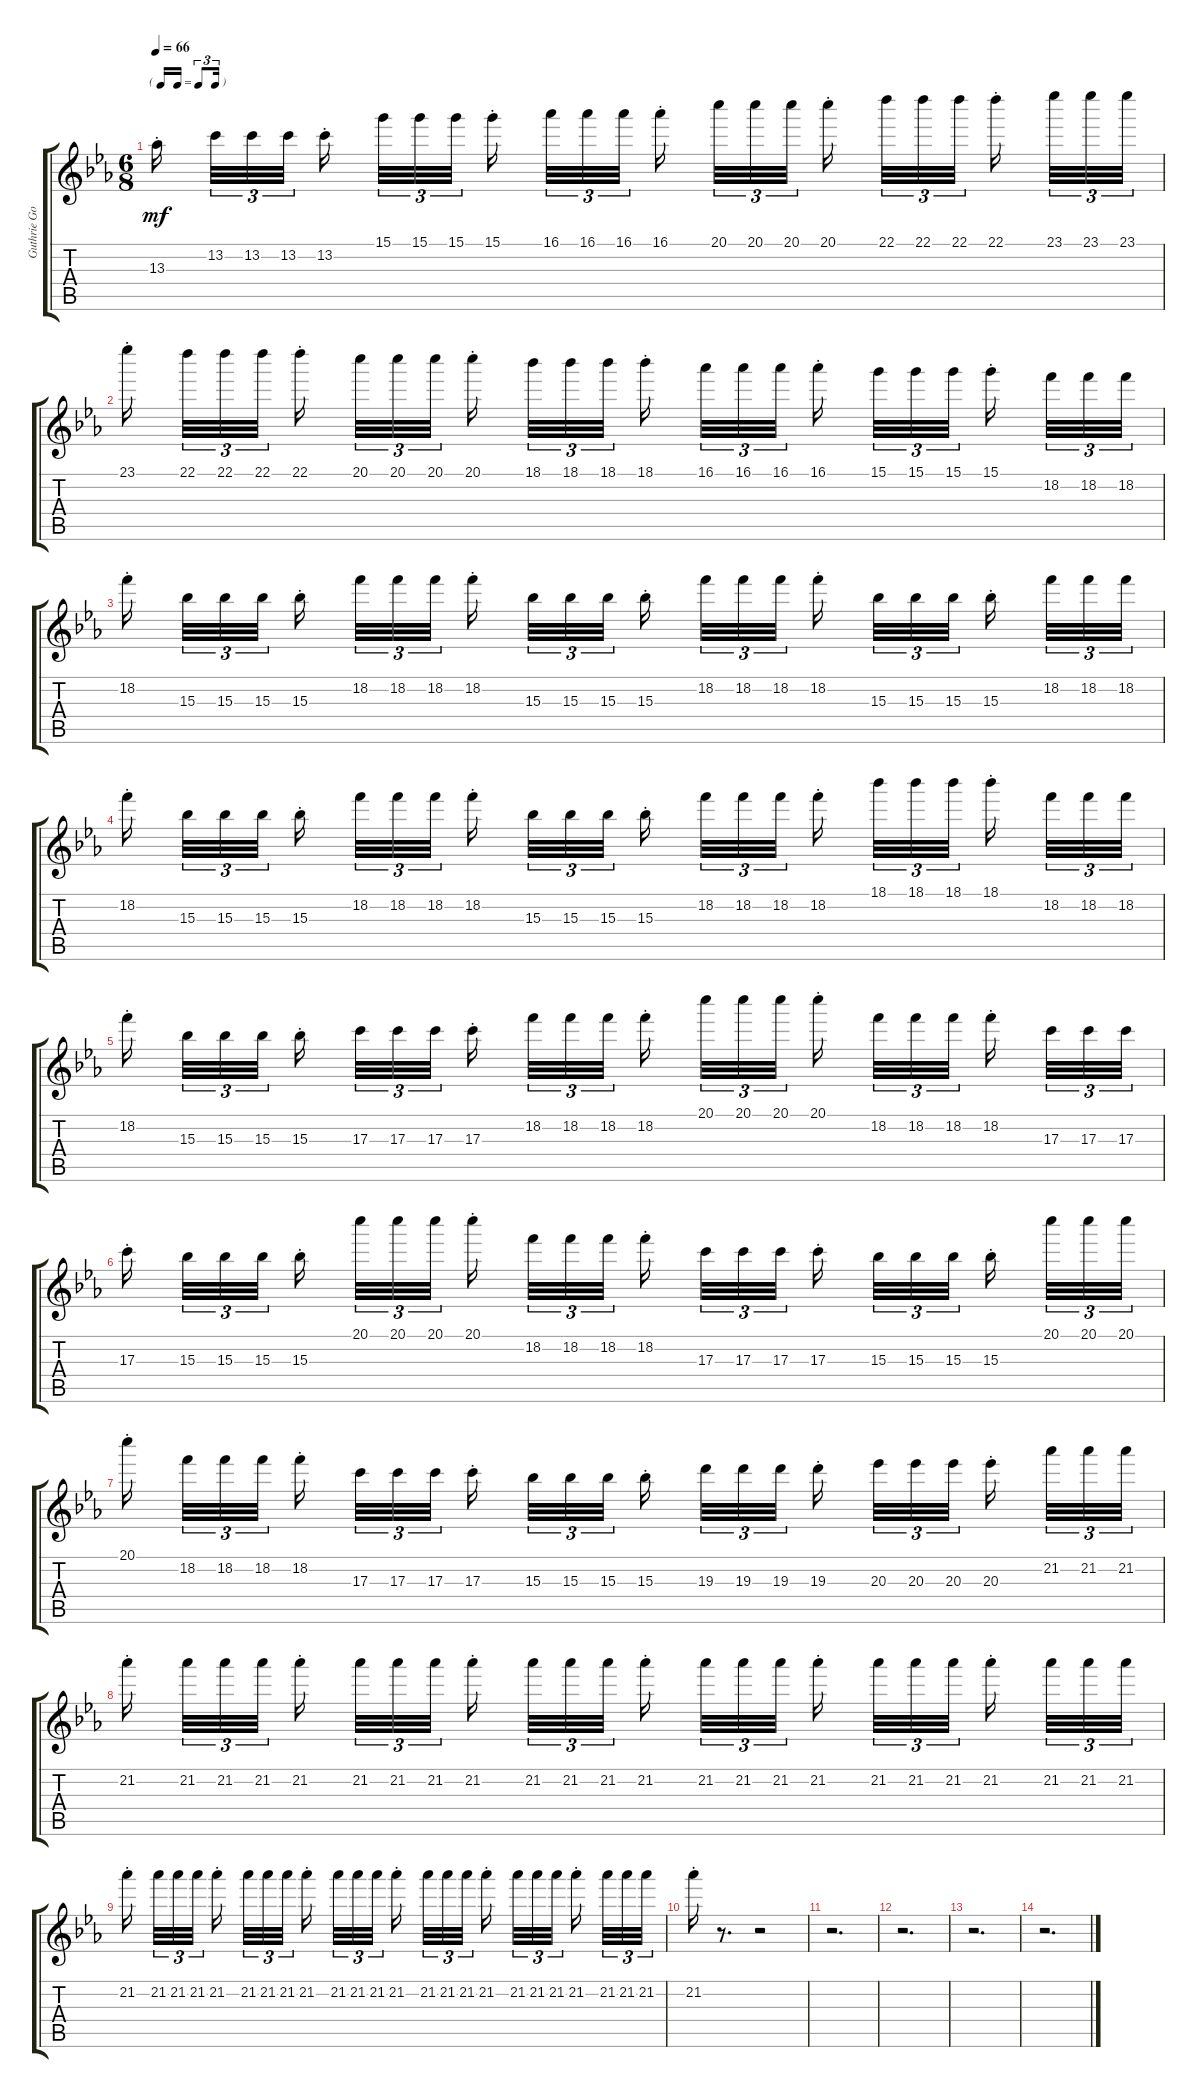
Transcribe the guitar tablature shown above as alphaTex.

\track ("Guthrie Govan, Lead Guitar R" "Guthrie Go") {instrument overdrivenguitar}
\staff {score tabs}
\tuning (E4 B3 G3 D3 A2 E2) {hide}
\ts (6 8)
\tf triplet16th
\tempo 66
\clef g2
\ks cminor
13.3{st}.16{dy mf beam splitsecondary} 13.2.32{tu (3 2)} 13.2.32{tu (3 2)} 13.2.32{tu (3 2) beam splitsecondary} 13.2{st}.16{beam splitsecondary} 15.1.32{tu (3 2)} 15.1.32{tu (3 2)} 15.1.32{tu (3 2) beam splitsecondary} 15.1{st}.16{beam splitsecondary} 16.1.32{tu (3 2)} 16.1.32{tu (3 2)} 16.1.32{tu (3 2)} 16.1{st}.16{beam splitsecondary} 20.1.32{tu (3 2)} 20.1.32{tu (3 2)} 20.1.32{tu (3 2) beam splitsecondary} 20.1{st}.16{beam splitsecondary} 22.1.32{tu (3 2)} 22.1.32{tu (3 2)} 22.1.32{tu (3 2) beam splitsecondary} 22.1{st}.16{beam splitsecondary} 23.1.32{tu (3 2)} 23.1.32{tu (3 2)} 23.1.32{tu (3 2)} |
23.1{st}.16{beam splitsecondary} 22.1.32{tu (3 2)} 22.1.32{tu (3 2)} 22.1.32{tu (3 2) beam splitsecondary} 22.1{st}.16{beam splitsecondary} 20.1.32{tu (3 2)} 20.1.32{tu (3 2)} 20.1.32{tu (3 2) beam splitsecondary} 20.1{st}.16{beam splitsecondary} 18.1.32{tu (3 2)} 18.1.32{tu (3 2)} 18.1.32{tu (3 2)} 18.1{st}.16{beam splitsecondary} 16.1.32{tu (3 2)} 16.1.32{tu (3 2)} 16.1.32{tu (3 2) beam splitsecondary} 16.1{st}.16{beam splitsecondary} 15.1.32{tu (3 2)} 15.1.32{tu (3 2)} 15.1.32{tu (3 2) beam splitsecondary} 15.1{st}.16{beam splitsecondary} 18.2.32{tu (3 2)} 18.2.32{tu (3 2)} 18.2.32{tu (3 2)} |
18.2{st}.16{beam splitsecondary} 15.3.32{tu (3 2)} 15.3.32{tu (3 2)} 15.3.32{tu (3 2) beam splitsecondary} 15.3{st}.16{beam splitsecondary} 18.2.32{tu (3 2)} 18.2.32{tu (3 2)} 18.2.32{tu (3 2) beam splitsecondary} 18.2{st}.16{beam splitsecondary} 15.3.32{tu (3 2)} 15.3.32{tu (3 2)} 15.3.32{tu (3 2)} 15.3{st}.16{beam splitsecondary} 18.2.32{tu (3 2)} 18.2.32{tu (3 2)} 18.2.32{tu (3 2) beam splitsecondary} 18.2{st}.16{beam splitsecondary} 15.3.32{tu (3 2)} 15.3.32{tu (3 2)} 15.3.32{tu (3 2) beam splitsecondary} 15.3{st}.16{beam splitsecondary} 18.2.32{tu (3 2)} 18.2.32{tu (3 2)} 18.2.32{tu (3 2)} |
18.2{st}.16{beam splitsecondary} 15.3.32{tu (3 2)} 15.3.32{tu (3 2)} 15.3.32{tu (3 2) beam splitsecondary} 15.3{st}.16{beam splitsecondary} 18.2.32{tu (3 2)} 18.2.32{tu (3 2)} 18.2.32{tu (3 2) beam splitsecondary} 18.2{st}.16{beam splitsecondary} 15.3.32{tu (3 2)} 15.3.32{tu (3 2)} 15.3.32{tu (3 2)} 15.3{st}.16{beam splitsecondary} 18.2.32{tu (3 2)} 18.2.32{tu (3 2)} 18.2.32{tu (3 2) beam splitsecondary} 18.2{st}.16{beam splitsecondary} 18.1.32{tu (3 2)} 18.1.32{tu (3 2)} 18.1.32{tu (3 2) beam splitsecondary} 18.1{st}.16{beam splitsecondary} 18.2.32{tu (3 2)} 18.2.32{tu (3 2)} 18.2.32{tu (3 2)} |
18.2{st}.16{beam splitsecondary} 15.3.32{tu (3 2)} 15.3.32{tu (3 2)} 15.3.32{tu (3 2) beam splitsecondary} 15.3{st}.16{beam splitsecondary} 17.3.32{tu (3 2)} 17.3.32{tu (3 2)} 17.3.32{tu (3 2) beam splitsecondary} 17.3{st}.16{beam splitsecondary} 18.2.32{tu (3 2)} 18.2.32{tu (3 2)} 18.2.32{tu (3 2)} 18.2{st}.16{beam splitsecondary} 20.1.32{tu (3 2)} 20.1.32{tu (3 2)} 20.1.32{tu (3 2) beam splitsecondary} 20.1{st}.16{beam splitsecondary} 18.2.32{tu (3 2)} 18.2.32{tu (3 2)} 18.2.32{tu (3 2) beam splitsecondary} 18.2{st}.16{beam splitsecondary} 17.3.32{tu (3 2)} 17.3.32{tu (3 2)} 17.3.32{tu (3 2)} |
17.3{st}.16{beam splitsecondary} 15.3.32{tu (3 2)} 15.3.32{tu (3 2)} 15.3.32{tu (3 2) beam splitsecondary} 15.3{st}.16{beam splitsecondary} 20.1.32{tu (3 2)} 20.1.32{tu (3 2)} 20.1.32{tu (3 2) beam splitsecondary} 20.1{st}.16{beam splitsecondary} 18.2.32{tu (3 2)} 18.2.32{tu (3 2)} 18.2.32{tu (3 2)} 18.2{st}.16{beam splitsecondary} 17.3.32{tu (3 2)} 17.3.32{tu (3 2)} 17.3.32{tu (3 2) beam splitsecondary} 17.3{st}.16{beam splitsecondary} 15.3.32{tu (3 2)} 15.3.32{tu (3 2)} 15.3.32{tu (3 2) beam splitsecondary} 15.3{st}.16{beam splitsecondary} 20.1.32{tu (3 2)} 20.1.32{tu (3 2)} 20.1.32{tu (3 2)} |
20.1{st}.16{beam splitsecondary} 18.2.32{tu (3 2)} 18.2.32{tu (3 2)} 18.2.32{tu (3 2) beam splitsecondary} 18.2{st}.16{beam splitsecondary} 17.3.32{tu (3 2)} 17.3.32{tu (3 2)} 17.3.32{tu (3 2) beam splitsecondary} 17.3{st}.16{beam splitsecondary} 15.3.32{tu (3 2)} 15.3.32{tu (3 2)} 15.3.32{tu (3 2)} 15.3{st}.16{beam splitsecondary} 19.3.32{tu (3 2)} 19.3.32{tu (3 2)} 19.3.32{tu (3 2) beam splitsecondary} 19.3{st}.16{beam splitsecondary} 20.3.32{tu (3 2)} 20.3.32{tu (3 2)} 20.3.32{tu (3 2) beam splitsecondary} 20.3{st}.16{beam splitsecondary} 21.2.32{tu (3 2)} 21.2.32{tu (3 2)} 21.2.32{tu (3 2)} |
21.2{st}.16{beam splitsecondary} 21.2.32{tu (3 2)} 21.2.32{tu (3 2)} 21.2.32{tu (3 2) beam splitsecondary} 21.2{st}.16{beam splitsecondary} 21.2.32{tu (3 2)} 21.2.32{tu (3 2)} 21.2.32{tu (3 2) beam splitsecondary} 21.2{st}.16{beam splitsecondary} 21.2.32{tu (3 2)} 21.2.32{tu (3 2)} 21.2.32{tu (3 2)} 21.2{st}.16{beam splitsecondary} 21.2.32{tu (3 2)} 21.2.32{tu (3 2)} 21.2.32{tu (3 2) beam splitsecondary} 21.2{st}.16{beam splitsecondary} 21.2.32{tu (3 2)} 21.2.32{tu (3 2)} 21.2.32{tu (3 2) beam splitsecondary} 21.2{st}.16{beam splitsecondary} 21.2.32{tu (3 2)} 21.2.32{tu (3 2)} 21.2.32{tu (3 2)} |
21.2{st}.16{beam splitsecondary} 21.2.32{tu (3 2)} 21.2.32{tu (3 2)} 21.2.32{tu (3 2) beam splitsecondary} 21.2{st}.16{beam splitsecondary} 21.2.32{tu (3 2)} 21.2.32{tu (3 2)} 21.2.32{tu (3 2) beam splitsecondary} 21.2{st}.16{beam splitsecondary} 21.2.32{tu (3 2) volume 8} 21.2.32{tu (3 2)} 21.2.32{tu (3 2)} 21.2{st}.16{beam splitsecondary} 21.2.32{tu (3 2)} 21.2.32{tu (3 2)} 21.2.32{tu (3 2) beam splitsecondary} 21.2{st}.16{beam splitsecondary} 21.2.32{tu (3 2)} 21.2.32{tu (3 2)} 21.2.32{tu (3 2) beam splitsecondary} 21.2{st}.16{beam splitsecondary} 21.2.32{tu (3 2)} 21.2.32{tu (3 2)} 21.2.32{tu (3 2)} |
21.2{st}.16 r.8{d} r.2 |
r.2{d} |
\ks eb
r.2{d} |
r.2{d} |
r.2{d}
